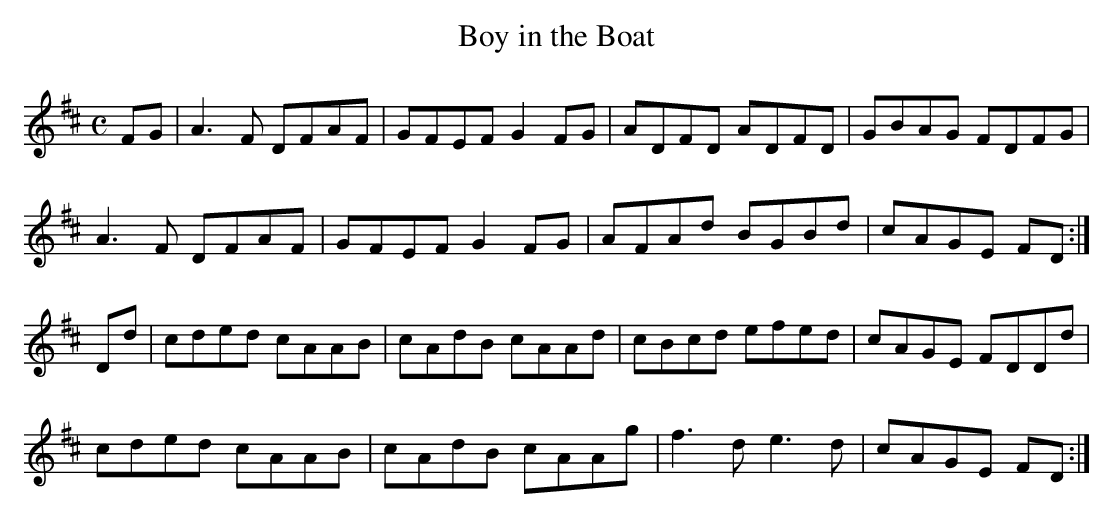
X:1
T:Boy in the Boat
M:C
L:1/8
K:D Major
FG|A3F DFAF|GFEF G2FG|ADFD ADFD|GBAG FDFG|!
A3F DFAF|GFEF G2FG|AFAd BGBd|cAGE FD:|!
Dd|cded cAAB|cAdB cAAd|cBcd efed|cAGE FDDd|!
cded cAAB|cAdB cAAg|f3d e3d|cAGE FD:|!
